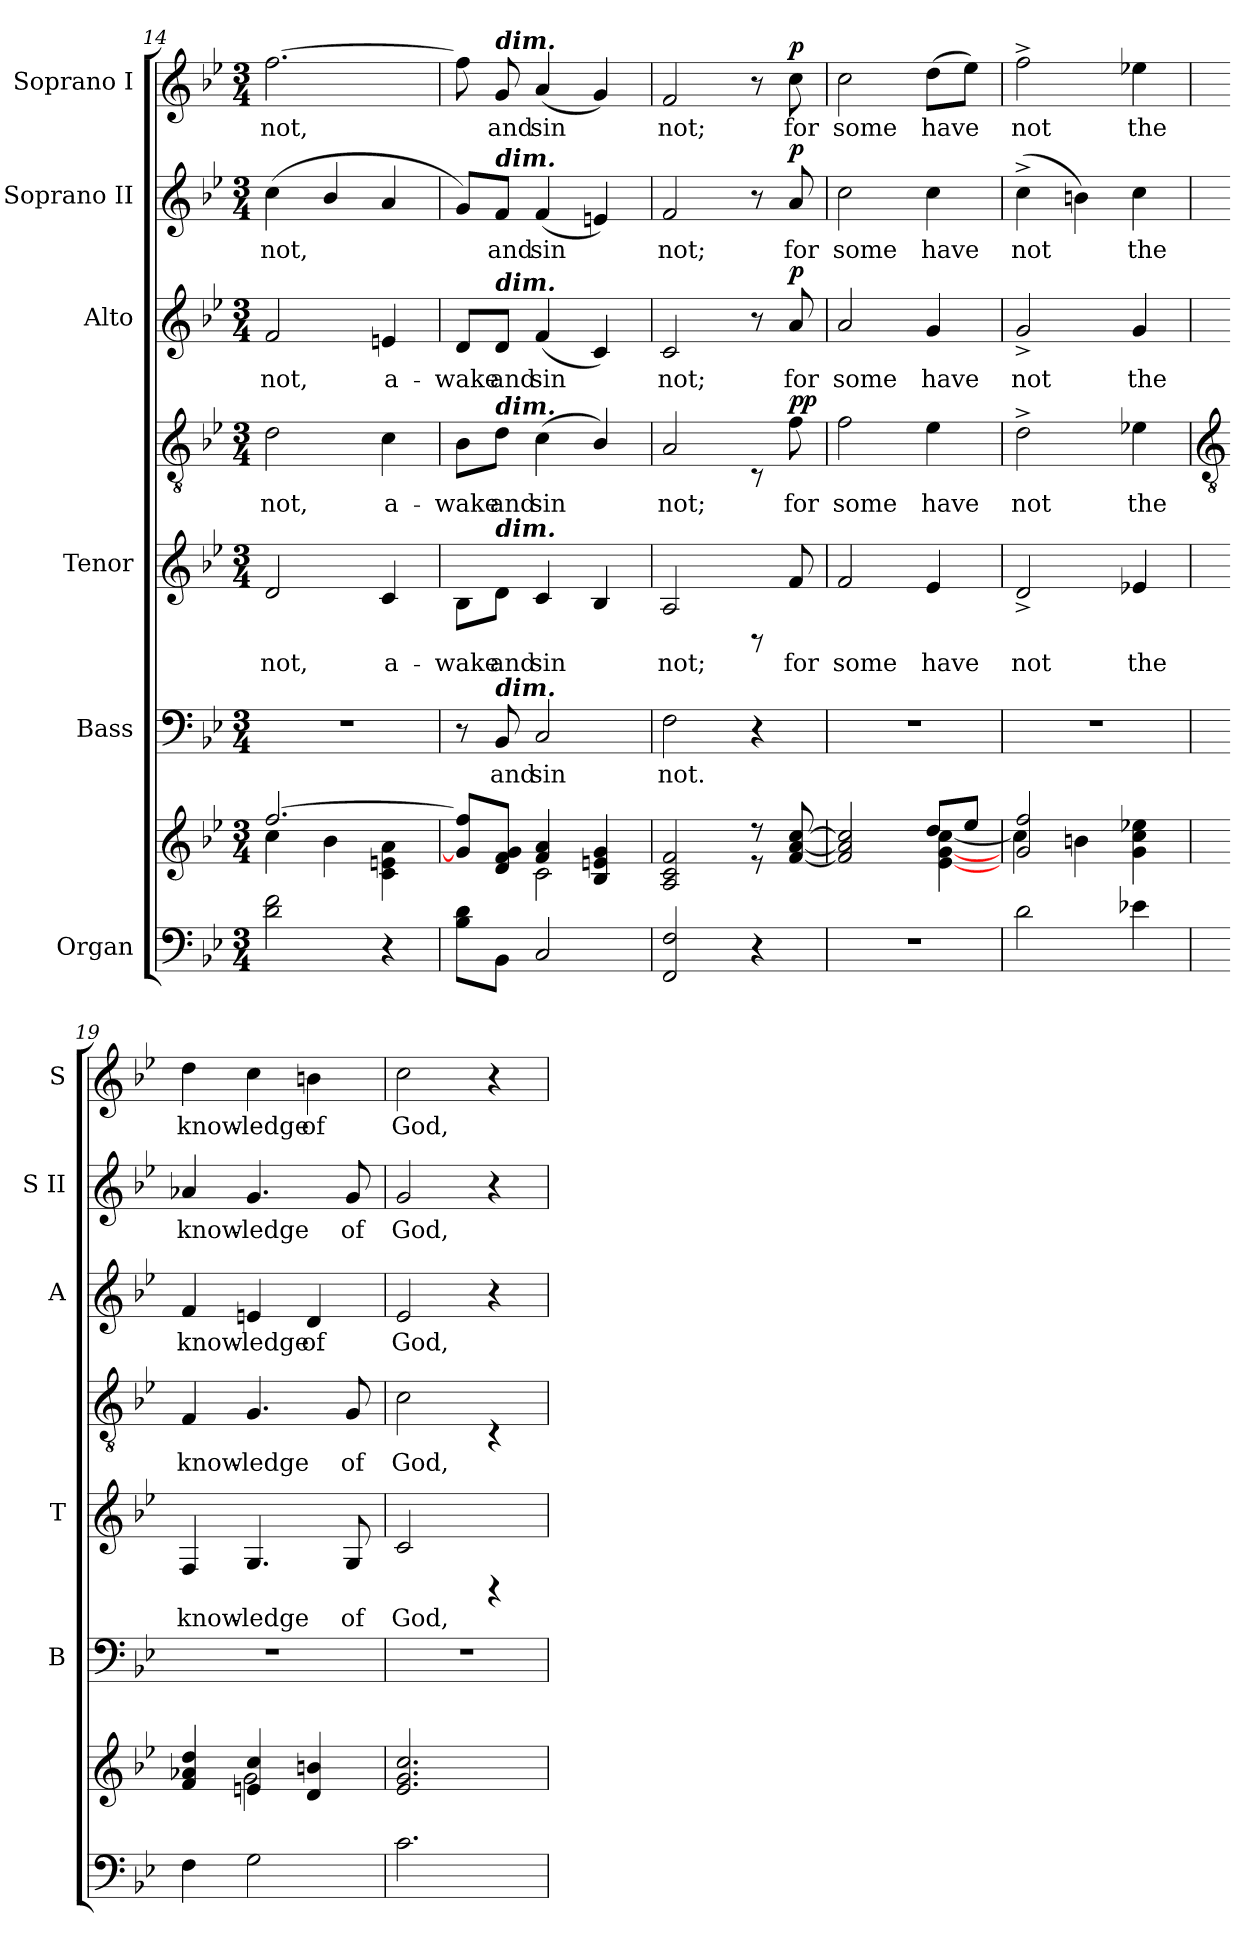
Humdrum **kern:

**kern	**kern	**kern	**text	**kern	**text	**kern	**text	**dynam	**kern	**text	**dynam	**kern	**text	**dynam	**kern	**text	**dynam
*part6	*part6	*part5	*part5	*part4	*part4	*part4	*part4	*part4	*part3	*part3	*part3	*part2	*part2	*part2	*part1	*part1	*part1
*staff8	*staff7	*staff6	*staff6	*staff5	*staff5	*staff4	*staff4	*staff4/5	*staff3	*staff3	*staff3	*staff2	*staff2	*staff2	*staff1	*staff1	*staff1
*I"Organ	*	*I"Bass	*	*I"Tenor	*	*	*	*	*I"Alto	*	*	*I"Soprano II	*	*	*I"Soprano I	*	*
*	*	*I'B	*	*I'T	*	*	*	*	*I'A	*	*	*I'S II	*	*	*I'S	*	*
*clefF4	*clefG2	*clefF4	*	*	*	*clefGv2	*	*	*clefG2	*	*	*clefG2	*	*	*clefG2	*	*
*k[b-e-]	*k[b-e-]	*k[b-e-]	*	*k[b-e-]	*	*k[b-e-]	*	*	*k[b-e-]	*	*	*k[b-e-]	*	*	*k[b-e-]	*	*
*B-:	*B-:	*B-:	*	*B-:	*	*B-:	*	*	*B-:	*	*	*B-:	*	*	*B-:	*	*
*M3/4	*M3/4	*M3/4	*	*M3/4	*	*M3/4	*	*	*M3/4	*	*	*M3/4	*	*	*M3/4	*	*
=14	=14	=14	=14	=14	=14	=14	=14	=14	=14	=14	=14	=14	=14	=14	=14	=14	=14
*	*^	*	*	*	*	*	*	*	*	*	*	*	*	*	*	*	*
!	!	!	!LO:N:vis=1	!	!	!LO:LY:b	!	!LO:LY:b	!	!	!LO:LY:b	!	!	!LO:LY:b	!	!	!LO:LY:b	!
2d 2f	[2.ff/	4cc\	2.r	.	2d	not,	2d	not,	.	2f	not,	.	(<4cc	not,	.	[2.ff	not,	.
.	.	4b-\	.	.	.	.	.	.	.	.	.	.	4b-/	.	.	.	.	.
!	!	!	!	!	!	!LO:LY:b	!	!LO:LY:b	!	!	!LO:LY:b	!	!	!	!	!	!	!
4r	.	4c\ 4en\ 4a\	.	.	4c	a-	4c	a-	.	4en	a-	.	4a	.	.	.	.	.
=15	=15	=15	=15	=15	=15	=15	=15	=15	=15	=15	=15	=15	=15	=15	=15	=15	=15	=15
!	!	!	!	!	!	!LO:LY:b	!	!LO:LY:b	!	!	!LO:LY:b	!	!	!	!	!	!	!
8B- 8dL	8g/] 8ff/]L	4ryy	8r	.	8B-\L	-wake	8B-\L	-wake	.	8d/L	-wake	.	8g/L)	.	.	8ff]	.	.
!	!	!	!	!	!	!	!	!	!	!	!	!	!	!	!	!LO:TX:a:Bi:t=dim.	!	!
!	!	!	!	!	!	!	!	!	!	!	!	!	!LO:TX:a:Bi:t=dim.	!	!	!	!	!
!	!	!	!	!	!	!	!	!	!	!LO:TX:a:Bi:t=dim.	!	!	!	!	!	!	!	!
!	!	!	!	!	!	!	!LO:TX:a:Bi:t=dim.	!	!	!	!	!	!	!	!	!	!	!
!	!	!	!	!	!LO:TX:a:Bi:t=dim.	!	!	!	!	!	!	!	!	!	!	!	!	!
!	!	!	!LO:TX:a:Bi:t=dim.	!	!	!	!	!	!	!	!	!	!	!	!	!	!	!
!	!	!	!	!LO:LY:b	!	!LO:LY:b	!	!LO:LY:b	!	!	!LO:LY:b	!	!	!LO:LY:b	!	!	!LO:LY:b	!
8BB-J	8d/ 8f/ 8g/J	.	8BB-	and	8d\J	and	8d\J	and	.	8d/J	and	.	8f/J	and	.	8g	and	.
!	!	!	!	!LO:LY:b	!	!LO:LY:b	!	!LO:LY:b	!	!	!LO:LY:b	!	!	!LO:LY:b	!	!	!LO:LY:b	!
2C	4f/ 4a/	2c\	2C	sin	4c	sin	(<4c	sin	.	(<4f	sin	.	(<4f	sin	.	(<4a	sin	.
.	4B-/ 4en/ 4g/	.	.	.	4B-/	.	4B-/)	.	.	4c)	.	.	4en)	.	.	4g)	.	.
=16	=16	=16	=16	=16	=16	=16	=16	=16	=16	=16	=16	=16	=16	=16	=16	=16	=16	=16
!	!	!	!	!LO:LY:b	!	!LO:LY:b	!	!LO:LY:b	!	!	!LO:LY:b	!	!	!LO:LY:b	!	!	!LO:LY:b	!
2FF/ 2F/	2A/ 2c/ 2f/	2ryy	2F	not.	2A	not;	2A	not;	.	2c	not;	.	2f	not;	.	2f	not;	.
4r	8r	8r	4r	.	8rBB	.	8rBB	.	.	8r	.	.	8r	.	.	8r	.	.
!	!	!	!	!	!	!LO:LY:b	!	!LO:LY:b	!LO:DY:b=2	!	!LO:LY:b	!	!	!LO:LY:b	!	!	!LO:LY:b	!
!	!	!	!	!	!	!	!	!	!LO:DY:n=1:b	!	!	!LO:DY:b	!	!	!LO:DY:b	!	!	!LO:DY:b
.	[8f/ [8a/ [8cc/	8ryy	.	.	8f	for	8f	for	p p	8a	for	p	8a	for	p	8cc	for	p
=17	=17	=17	=17	=17	=17	=17	=17	=17	=17	=17	=17	=17	=17	=17	=17	=17	=17	=17
!LO:N:vis=1	!	!	!LO:N:vis=1	!	!	!LO:LY:b	!	!LO:LY:b	!	!	!LO:LY:b	!	!	!LO:LY:b	!	!	!LO:LY:b	!
2.r	2f/] 2a/] 2cc/]	2ryy	2.r	.	2f	some	2f	some	.	2a	some	.	2cc	some	.	2cc	some	.
!	!	!	!	!	!	!LO:LY:b	!	!LO:LY:b	!	!	!LO:LY:b	!	!	!LO:LY:b	!	!	!LO:LY:b	!
.	8dd/L	[4e-\ [4g\ [4cc\	.	.	4e-	have	4e-	have	.	4g	have	.	4cc	have	.	(>8ddL	have	.
.	8ee-/J	.	.	.	.	.	.	.	.	.	.	.	.	.	.	8ee-J)	.	.
=18	=18	=18	=18	=18	=18	=18	=18	=18	=18	=18	=18	=18	=18	=18	=18	=18	=18	=18
!	!	!	!LO:N:vis=1	!	!	!LO:LY:b	!	!LO:LY:b	!	!	!LO:LY:b	!	!	!LO:LY:b	!	!	!LO:LY:b	!
2d	2g/ 2ff/	4cc\]	2.r	.	2d^	not	2d^	not	.	2g^	not	.	(>4cc^	not	.	2ff^	not	.
.	.	4bn	.	.	.	.	.	.	.	.	.	.	4bn)	.	.	.	.	.
!	!	!	!	!	!	!LO:LY:b	!	!LO:LY:b	!	!	!LO:LY:b	!	!	!LO:LY:b	!	!	!LO:LY:b	!
4e-X	4ryy	4g 4cc 4ee-X	.	.	4e-X	the	4e-X	the	.	4g	the	.	4cc	the	.	4ee-X	the	.
!!LO:LB:g=z
=19	=19	=19	=19	=19	=19	=19	=19	=19	=19	=19	=19	=19	=19	=19	=19	=19	=19	=19
*	*	*	*	*	*	*	*clefGv2	*	*	*	*	*	*	*	*	*	*	*
!	!	!	!LO:N:vis=1	!	!	!LO:LY:b	!	!LO:LY:b	!	!	!LO:LY:b	!	!	!LO:LY:b	!	!	!LO:LY:b	!
4F	4f/ 4a-X/ 4dd/	4ryy	2.r	.	4F	know-	4F	know-	.	4f	know-	.	4a-X	know-	.	4dd	know-	.
!	!	!	!	!	!	!LO:LY:b	!	!LO:LY:b	!	!	!LO:LY:b	!	!	!LO:LY:b	!	!	!LO:LY:b	!
2G	4en/ 4cc/	2g\	.	.	4.G	-ledge	4.G	-ledge	.	4en	-ledge	.	4.g	-ledge	.	4cc	-ledge	.
!	!	!	!	!	!	!	!	!	!	!	!LO:LY:b	!	!	!	!	!	!LO:LY:b	!
.	4d/ 4bn/	.	.	.	.	.	.	.	.	4d	of	.	.	.	.	4bn	of	.
!	!	!	!	!	!	!LO:LY:b	!	!LO:LY:b	!	!	!	!	!	!LO:LY:b	!	!	!	!
.	.	.	.	.	8G	of	8G	of	.	.	.	.	8g	of	.	.	.	.
=20	=20	=20	=20	=20	=20	=20	=20	=20	=20	=20	=20	=20	=20	=20	=20	=20	=20	=20
!	!	!	!LO:N:vis=1	!	!	!LO:LY:b	!	!LO:LY:b	!	!	!LO:LY:b	!	!	!LO:LY:b	!	!	!LO:LY:b	!
2.c	2.e-/ 2.g/ 2.cc/	2.ryy	2.r	.	2c	God,	2c	God,	.	2e-	God,	.	2g	God,	.	2cc	God,	.
.	.	.	.	.	4rBB	.	4rBB	.	.	4r	.	.	4r	.	.	4r	.	.
*	*v	*v	*	*	*	*	*	*	*	*	*	*	*	*	*	*	*	*
=	=	=	=	=	=	=	=	=	=	=	=	=	=	=	=	=	=
*-	*-	*-	*-	*-	*-	*-	*-	*-	*-	*-	*-	*-	*-	*-	*-	*-	*-
